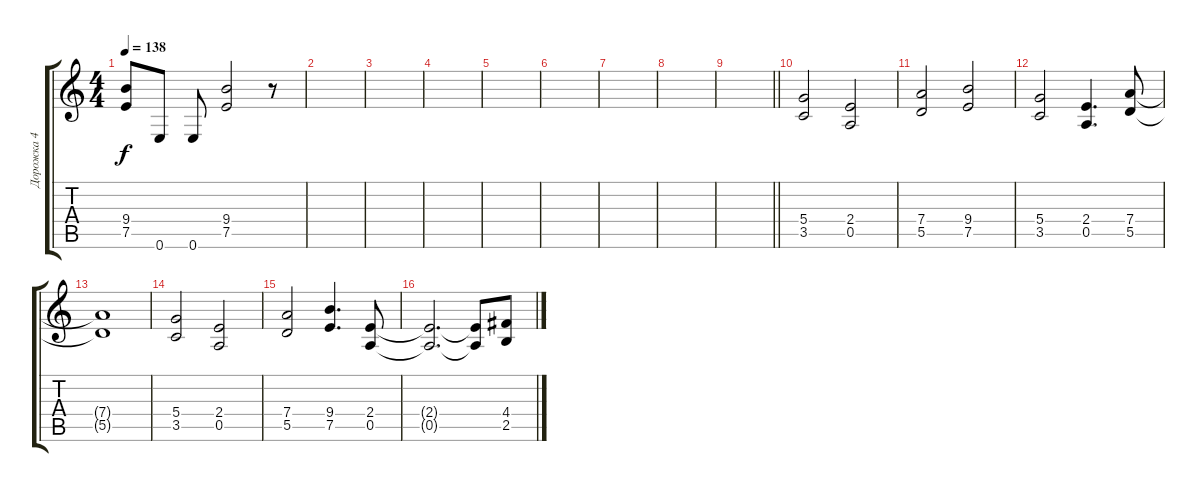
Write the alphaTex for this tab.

\track ("Дорожка 4" "Дорожка 4") {instrument electricguitarjazz}
\staff {score tabs}
\tuning (E4 B3 G3 D3 A2 E2) {hide}
\ts (4 4)
\tempo 138
\clef g2
\ks c
(9.4 7.5).8{dy f} 0.6.8 0.6.8 (9.4 7.5).2 r.8 |
|
|
|
|
|
|
|
\barLineRight lightlight
|
(5.4 3.5).2 (2.4 0.5).2 |
(7.4 5.5).2 (9.4 7.5).2 |
(5.4 3.5).2 (2.4 0.5).4{d} (7.4 5.5).8 |
(7.4{t} 5.5{t}).1 |
(5.4 3.5).2 (2.4 0.5).2 |
(7.4 5.5).2 (9.4 7.5).4{d} (2.4 0.5).8 |
(2.4{t} 0.5{t}).2{d} (2.4{t} 0.5{t}).8 (4.4 2.5).8
